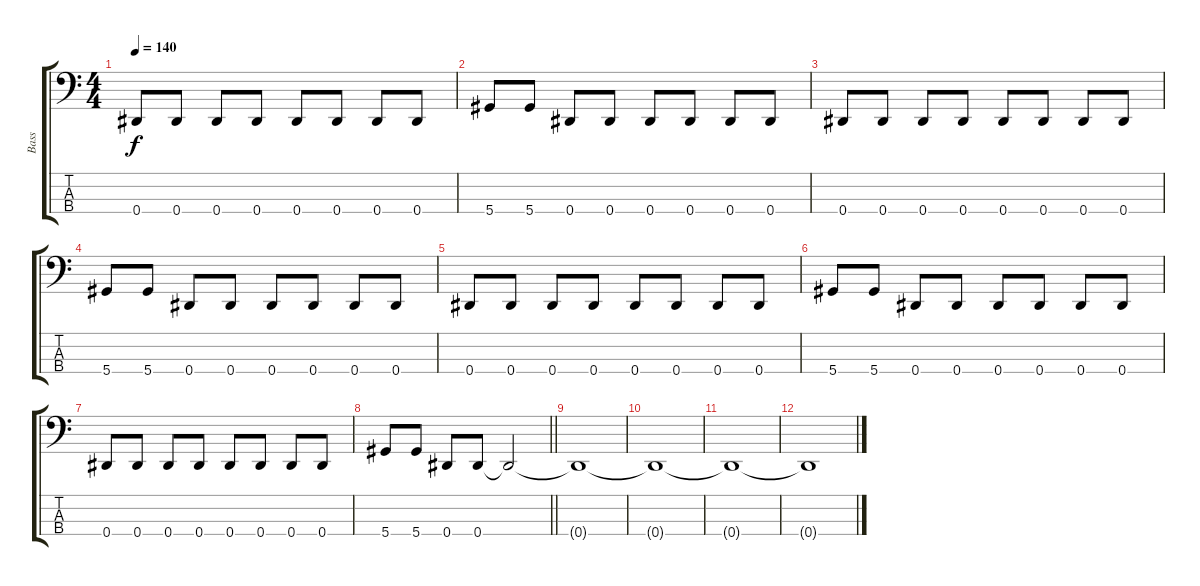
\track ("Bass" "Bass") {instrument electricbasspick}
\staff {score tabs}
\tuning (Gb2 Db2 Ab1 Eb1) {hide}
\ts (4 4)
\section ("" "")
\tempo 140
\clef f4
\ks c
0.4.8{dy f} 0.4.8 0.4.8 0.4.8 0.4.8 0.4.8 0.4.8 0.4.8 |
5.4.8 5.4.8 0.4.8 0.4.8 0.4.8 0.4.8 0.4.8 0.4.8 |
0.4.8 0.4.8 0.4.8 0.4.8 0.4.8 0.4.8 0.4.8 0.4.8 |
5.4.8 5.4.8 0.4.8 0.4.8 0.4.8 0.4.8 0.4.8 0.4.8 |
0.4.8 0.4.8 0.4.8 0.4.8 0.4.8 0.4.8 0.4.8 0.4.8 |
5.4.8 5.4.8 0.4.8 0.4.8 0.4.8 0.4.8 0.4.8 0.4.8 |
0.4.8 0.4.8 0.4.8 0.4.8 0.4.8 0.4.8 0.4.8 0.4.8 |
\barLineRight lightlight
5.4.8 5.4.8 0.4.8 0.4.8 0.4{t}.2 |
0.4{t}.1 |
0.4{t}.1 |
0.4{t}.1 |
0.4{t}.1
